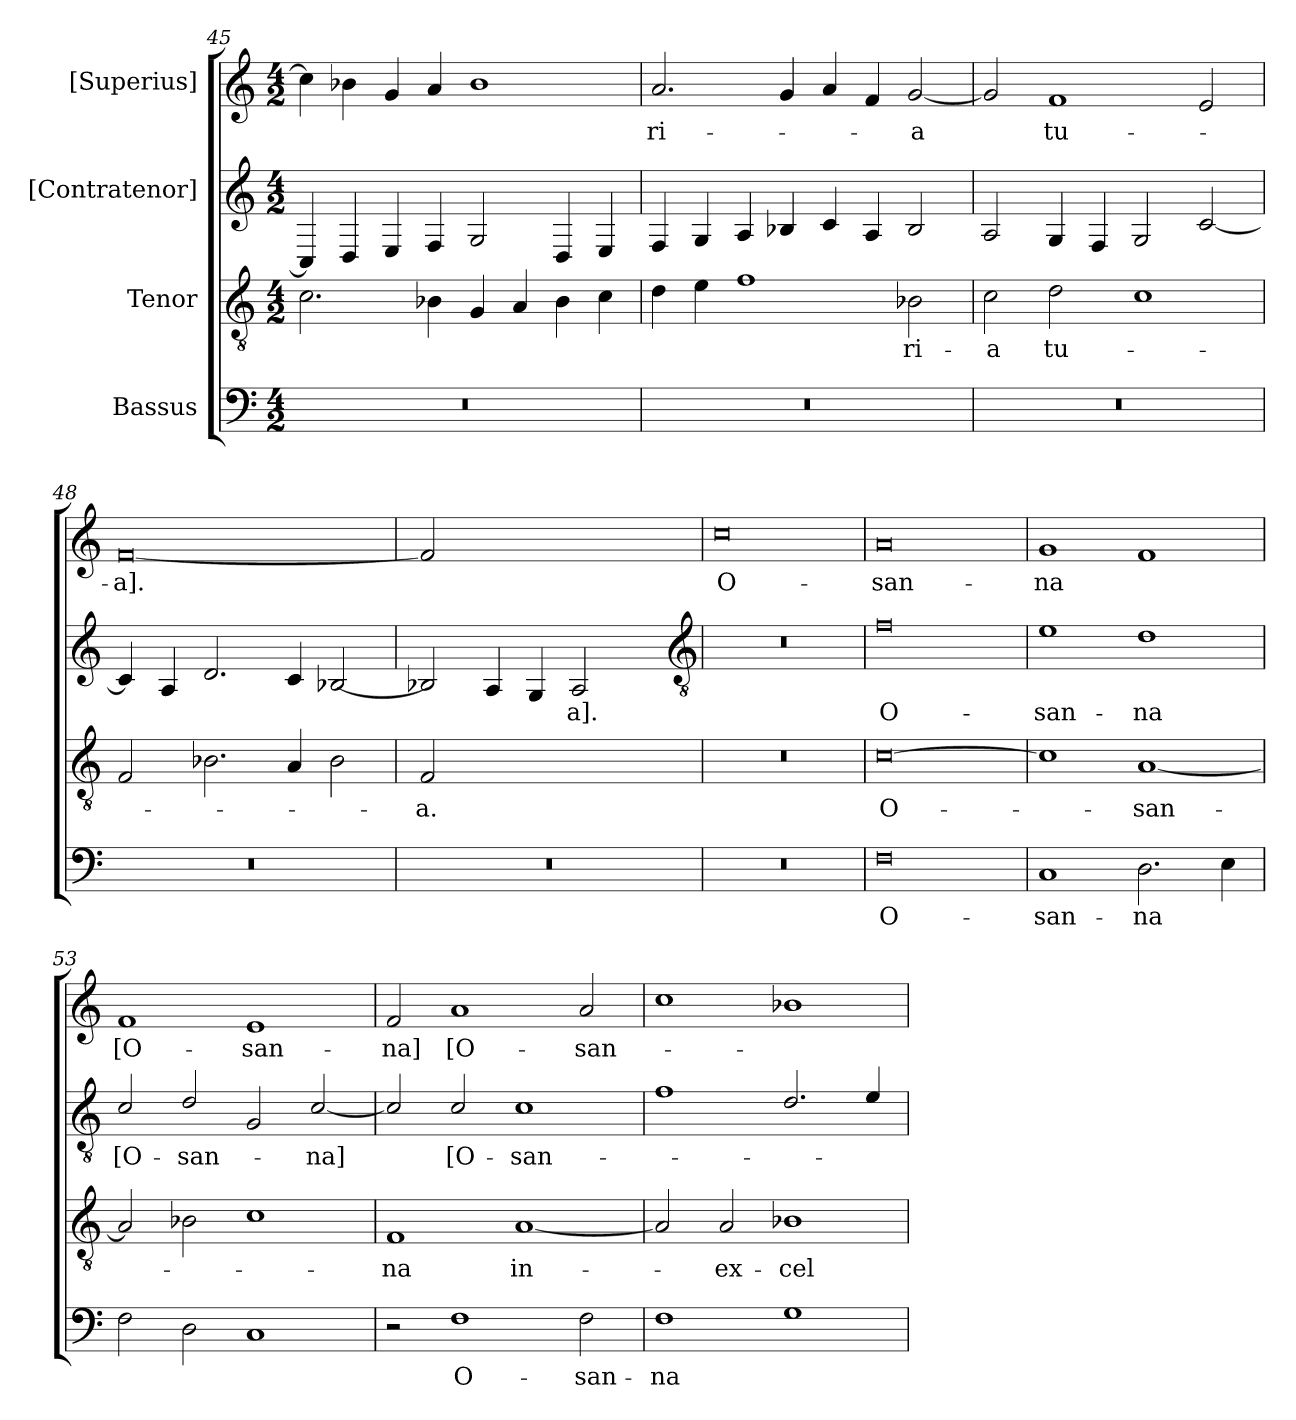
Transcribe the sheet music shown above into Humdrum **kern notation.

**kern	**text	**kern	**text	**kern	**text	**kern	**text
*part4	*part4	*part3	*part3	*part2	*part2	*part1	*part1
*staff4	*staff4	*staff3	*staff3	*staff2	*staff2	*staff1	*staff1
*I"Bassus	*	*I"Tenor	*	*I"[Contratenor]	*	*I"[Superius]	*
*clefF4	*	*clefGv2	*	*clefG2	*	*clefG2	*
*k[]	*	*k[]	*	*k[]	*	*k[]	*
*M4/2	*	*M4/2	*	*M4/2	*	*M4/2	*
=45	=45	=45	=45	=45	=45	=45	=45
0r	.	2.c\	.	4C/]	.	4cc\]	.
.	.	.	.	4D/	.	4b-X\	.
.	.	.	.	4E/	.	4g/	.
.	.	4B-X\	.	4F/	.	4a/	.
.	.	4G/	.	2G/	.	1b-\	.
.	.	4A/	.	.	.	.	.
.	.	4B-\	.	4D/	.	.	.
.	.	4c\	.	4E/	.	.	.
=46	=46	=46	=46	=46	=46	=46	=46
0r	.	4d\	.	4F/	.	2.a/	-ri-
.	.	4e\	.	4G/	.	.	.
.	.	1f\	.	4A/	.	.	.
.	.	.	.	4B-X/	.	4g/	.
.	.	.	.	4c/	.	4a/	.
.	.	.	.	4A/	.	4f/	.
.	.	2B-X\	-ri-	2B-/	.	[2g/	-a
=47	=47	=47	=47	=47	=47	=47	=47
0r	.	2c\	-a	2A/	.	2g/]	.
.	.	2d\	tu-	4G/	.	1f/	tu-
.	.	.	.	4F/	.	.	.
.	.	1c\	.	2G/	.	.	.
.	.	.	.	[2c/	.	2e/	.
=48	=48	=48	=48	=48	=48	=48	=48
0r	.	2F/	.	4c/]	.	[0f/	-a].
.	.	.	.	4A/	.	.	.
.	.	2.B-X\	.	2.d/	.	.	.
.	.	4A/	.	4c/	.	.	.
.	.	2B-\	.	[2B-X/	.	.	.
=49	=49	=49	=49	=49	=49	=49	=49
0r	.	2F/	-a.	2B-X/]	.	2f/]	.
.	.	2ryy	.	4A/	.	2ryy	.
.	.	.	.	4G/	.	.	.
.	.	1ryy	.	2A/	-a].	1ryy	.
.	.	.	.	2ryy	.	.	.
*	*	*	*	*clefGv2	*	*	*
=50	=50	=50	=50	=50	=50	=50	=50
0r	.	0r	.	0r	.	0cc\	O-
=51	=51	=51	=51	=51	=51	=51	=51
0F\	O-	[0c\	O-	0f/	O-	0a/	-san-
=52	=52	=52	=52	=52	=52	=52	=52
1C/	-san-	1c\]	.	1e/	-san-	1g/	-na
2.D\	-na	[1A/	-san-	1d/	-na	1f/	.
4E\	.	.	.	.	.	.	.
=53	=53	=53	=53	=53	=53	=53	=53
2F\	.	2A/]	.	2c/	[O-	1f/	[O-
2D\	.	2B-X\	.	2d/	-san-	.	.
1C/	.	1c\	.	2G/	.	1e/	-san-
.	.	.	.	[2c/	-na]	.	.
=54	=54	=54	=54	=54	=54	=54	=54
2r	.	1F/	-na	2c/]	.	2f/	-na]
1F\	O-	.	.	2c/	[O-	1a/	[O-
.	.	[1A/	in-	1c/	-san-	.	.
2F\	-san-	.	.	.	.	2a/	-san-
=55	=55	=55	=55	=55	=55	=55	=55
1F\	-na	2A/]	.	1f/	.	1cc\	.
.	.	2A/	ex-	.	.	.	.
1G\	.	1B-X\	-cel-	2.d/	.	1b-X\	.
.	.	.	.	4e/	.	.	.
=	=	=	=	=	=	=	=
*-	*-	*-	*-	*-	*-	*-	*-
